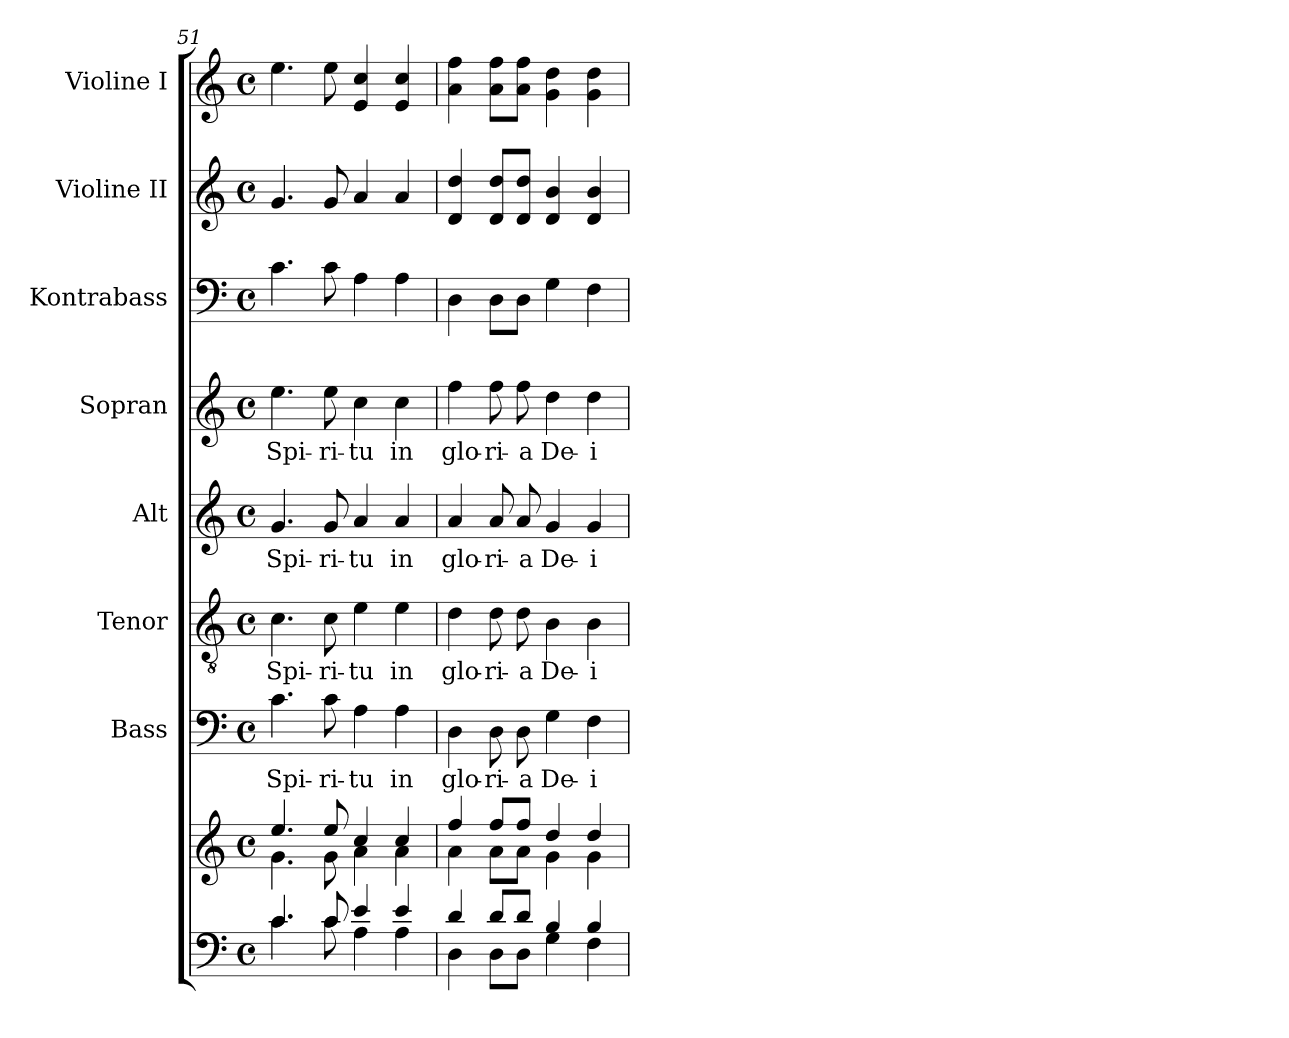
**kern	**kern	**kern	**text	**kern	**text	**kern	**text	**kern	**text	**kern	**kern	**kern
*part8	*part8	*part7	*part7	*part6	*part6	*part5	*part5	*part4	*part4	*part3	*part2	*part1
*staff9	*staff8	*staff7	*staff7	*staff6	*staff6	*staff5	*staff5	*staff4	*staff4	*staff3	*staff2	*staff1
*	*	*I"Bass	*	*I"Tenor	*	*I"Alt	*	*I"Sopran	*	*I"Kontrabass	*I"Violine II	*I"Violine I
*	*	*I'B.	*	*I'T.	*	*I'A.	*	*I'S.	*	*I'Kb.	*I'Vl. II	*I'Vl. I
*clefF4	*clefG2	*clefF4	*	*clefGv2	*	*clefG2	*	*clefG2	*	*clefF4	*clefG2	*clefG2
*	*	*	*	*	*	*	*	*	*	*ITrd7c12	*	*
*k[]	*k[]	*k[]	*	*k[]	*	*k[]	*	*k[]	*	*k[]	*k[]	*k[]
*C:	*C:	*C:	*	*C:	*	*C:	*	*C:	*	*C:	*C:	*C:
*M4/4	*M4/4	*M4/4	*	*M4/4	*	*M4/4	*	*M4/4	*	*M4/4	*M4/4	*M4/4
*met(c)	*met(c)	*met(c)	*	*met(c)	*	*met(c)	*	*met(c)	*	*met(c)	*met(c)	*met(c)
=51	=51	=51	=51	=51	=51	=51	=51	=51	=51	=51	=51	=51
*^	*^	*	*	*	*	*	*	*	*	*	*	*
!	!	!	!	!	!LO:LY:b	!	!LO:LY:b	!	!LO:LY:b	!	!LO:LY:b	!	!	!
4.c/	4.c\	4.ee/	4.g\	4.c\	Spi-	4.c\	Spi-	4.g/	Spi-	4.ee\	Spi-	4.C\	4.g/	4.ee\
!	!	!	!	!	!LO:LY:b	!	!LO:LY:b	!	!LO:LY:b	!	!LO:LY:b	!	!	!
8c/	8c\	8ee/	8g\	8c\	-ri-	8c\	-ri-	8g/	-ri-	8ee\	-ri-	8C\	8g/	8ee\
!	!	!	!	!	!LO:LY:b	!	!LO:LY:b	!	!LO:LY:b	!	!LO:LY:b	!	!	!
4e/	4A\	4cc/	4a\	4A\	-tu	4e\	-tu	4a/	-tu	4cc\	-tu	4AA\	4a/	4e/ 4cc/
!	!	!	!	!	!LO:LY:b	!	!LO:LY:b	!	!LO:LY:b	!	!LO:LY:b	!	!	!
4e/	4A\	4cc/	4a\	4A\	in	4e\	in	4a/	in	4cc\	in	4AA\	4a/	4e/ 4cc/
=52	=52	=52	=52	=52	=52	=52	=52	=52	=52	=52	=52	=52	=52	=52
!	!	!	!	!	!LO:LY:b	!	!LO:LY:b	!	!LO:LY:b	!	!LO:LY:b	!	!	!
4d/	4D\	4ff/	4a\	4D\	glo-	4d\	glo-	4a/	glo-	4ff\	glo-	4DD\	4d/ 4dd/	4a\ 4ff\
!	!	!	!	!	!LO:LY:b	!	!LO:LY:b	!	!LO:LY:b	!	!LO:LY:b	!	!	!
8d/L	8D\L	8ff/L	8a\L	8D\	-ri-	8d\	-ri-	8a/	-ri-	8ff\	-ri-	8DD\L	8d/ 8dd/L	8a\ 8ff\L
!	!	!	!	!	!LO:LY:b	!	!LO:LY:b	!	!LO:LY:b	!	!LO:LY:b	!	!	!
8d/J	8D\J	8ff/J	8a\J	8D\	-a	8d\	-a	8a/	-a	8ff\	-a	8DD\J	8d/ 8dd/J	8a\ 8ff\J
!	!	!	!	!	!LO:LY:b	!	!LO:LY:b	!	!LO:LY:b	!	!LO:LY:b	!	!	!
4B/	4G\	4dd/	4g\	4G\	De-	4B\	De-	4g/	De-	4dd\	De-	4GG\	4d/ 4b/	4g\ 4dd\
!	!	!	!	!	!LO:LY:b	!	!LO:LY:b	!	!LO:LY:b	!	!LO:LY:b	!	!	!
4B/	4F\	4dd/	4g\	4F\	-i	4B\	-i	4g/	-i	4dd\	-i	4FF\	4d/ 4b/	4g\ 4dd\
*v	*v	*	*	*	*	*	*	*	*	*	*	*	*	*
*	*v	*v	*	*	*	*	*	*	*	*	*	*	*
=	=	=	=	=	=	=	=	=	=	=	=	=
*-	*-	*-	*-	*-	*-	*-	*-	*-	*-	*-	*-	*-
